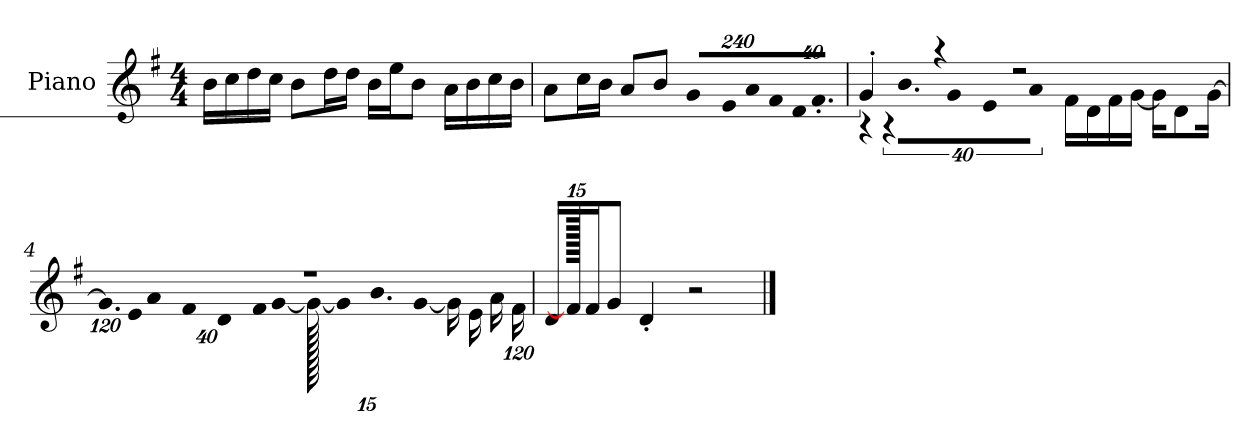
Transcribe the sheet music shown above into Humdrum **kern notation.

**kern
*part1
*staff1
*I"Piano
*I'P-no
*clefG2
*k[f#]
*M4/4
*MM90
=1
16b\LL
16cc\
16dd\
16cc\JJ
8b\L
16dd\L
16dd\JJ
16b\LL
16ee\J
8b\J
16a\LL
16b\
16cc\
16b\JJ
=2
8a\L
16cc\L
16b\JJ
8a/L
8b/J
*Xbrackettup
!LO:N:vis=8
960%137g/L
!LO:N:vis=16
1920%137e/L
!LO:N:vis=16
1920%137a/
!LO:N:vis=16
1920%137f#/
!LO:N:vis=32
640%23d/K
!LO:N:vis=16.
960%103f#'/JJ
=3
*^
*	*brackettup
!	!LO:N:vis=16
4g'/	1920%137r
!	!LO:N:vis=32
.	640%23r
!	!LO:N:vis=16.
.	960%103b\KL
!	!LO:N:vis=8
.	960%137g\
4r	.
!	!LO:N:vis=16
.	1920%137e\L
!	!LO:N:vis=16
.	1920%137a\JJ
2r	16f#\LL
.	16d\
.	16f#\
.	[16g\JJ
.	16g\KL]
.	8d\
.	[16g\Jk
!!LO:LB:g=z	!!
=4	=4
*	*Xbrackettup
!	!LO:N:vis=16.
1r	960%103g\LL]
!	!LO:N:vis=32
.	640%23e\K
!	!LO:N:vis=16
.	1920%137a\
!	!LO:N:vis=16
.	1920%137f#\
!	!LO:N:vis=16
.	1920%137d\
!	!LO:N:vis=32
.	640%23f#\K
.	[384%41g\J
.	1920g\_
.	24g\KL]
.	12.b\
.	[12g\J
.	16g\LL]
.	16e\
.	16a\
.	[1920%119f#\JJ
*v	*v
=5
16d/LL
1920f#\]
16f#/J
8g/J
4d'/
2r
==
*-
